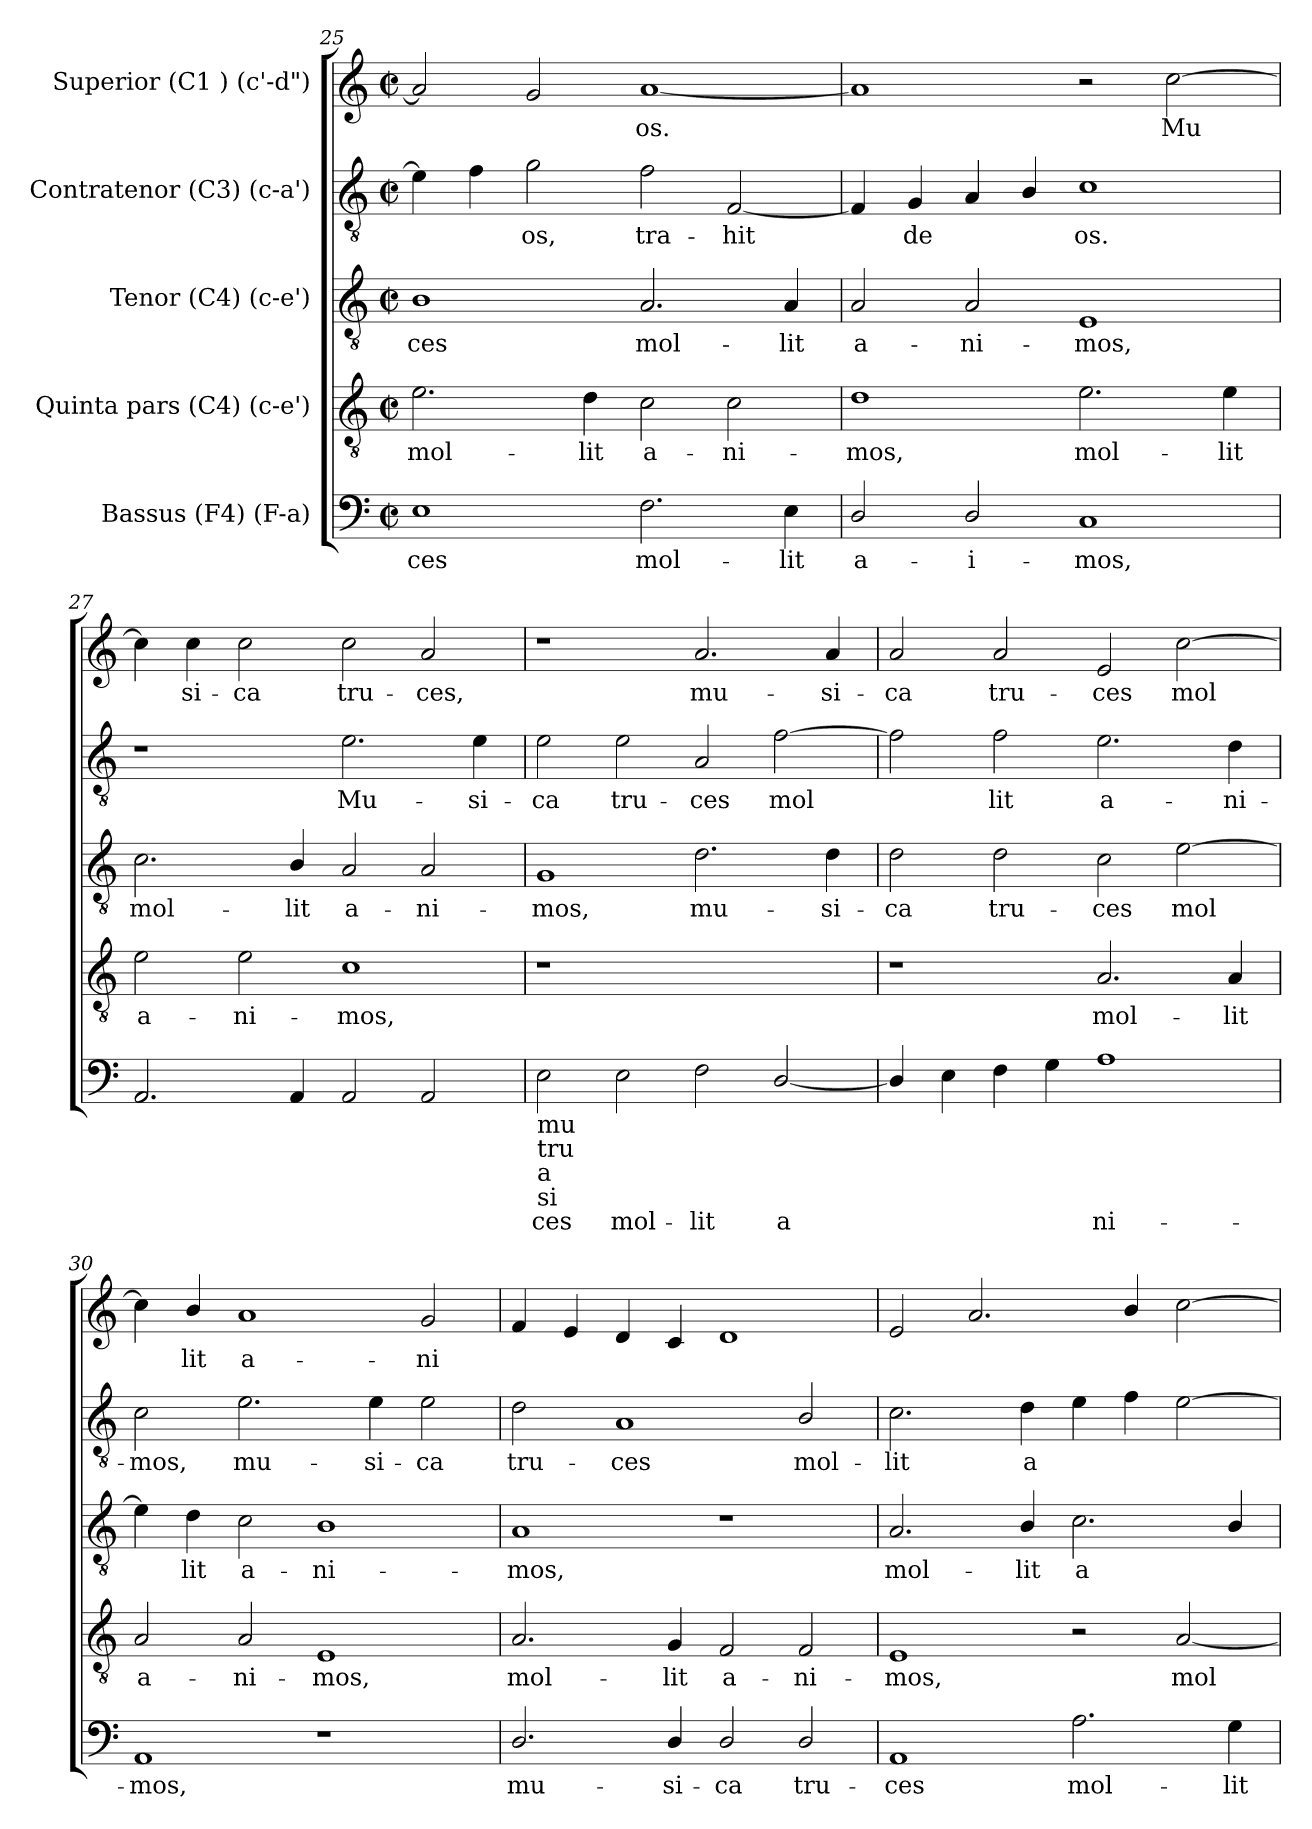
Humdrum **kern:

**kern	**text	**kern	**text	**kern	**text	**kern	**text	**kern	**text
*part5	*part5	*part4	*part4	*part3	*part3	*part2	*part2	*part1	*part1
*staff5	*staff5	*staff4	*staff4	*staff3	*staff3	*staff2	*staff2	*staff1	*staff1
*I"Bassus (F4)  (F-a)	*	*I"Quinta pars (C4)  (c-e')	*	*I"Tenor (C4)  (c-e')	*	*I"Contratenor (C3)  (c-a')	*	*I"Superior (C1 )  (c'-d")	*
*clefF4	*	*clefGv2	*	*clefGv2	*	*clefGv2	*	*clefG2	*
*k[]	*	*k[]	*	*k[]	*	*k[]	*	*k[]	*
*C:	*	*C:	*	*C:	*	*C:	*	*C:	*
*M2/2	*	*M2/2	*	*M2/2	*	*M2/2	*	*M2/2	*
*met(c|)	*	*met(c|)	*	*met(c|)	*	*met(c|)	*	*met(c|)	*
=25	=25	=25	=25	=25	=25	=25	=25	=25	=25
!	!LO:LY:b:cj	!	!LO:LY:b:cj	!	!LO:LY:b:cj	!	!LO:LY:b:cj	!	!LO:LY:b:cj
1E	-ces	2.e\	mol-	1B	-ces	4e\]	--	2a/]	--
!	!	!	!	!	!	!	!LO:LY:b:cj	!	!
.	.	.	.	.	.	4f\	--	.	.
!	!	!	!	!	!	!	!LO:LY:b:cj	!	!LO:LY:b:cj
.	.	.	.	.	.	2g\	-os,	2g/	--
!	!	!	!LO:LY:b:cj	!	!	!	!	!	!
.	.	4d\	-lit	.	.	.	.	.	.
!	!LO:LY:b:cj	!	!LO:LY:b:cj	!	!LO:LY:b:cj	!	!LO:LY:b:cj	!	!LO:LY:b:cj
2.F\	mol-	2c\	a-	2.A/	mol-	2f\	tra-	[<1a	-os.
!	!	!	!LO:LY:b:cj	!	!	!	!LO:LY:b:cj	!	!
.	.	2c\	-ni-	.	.	[<2F/	-hit	.	.
!	!LO:LY:b:cj	!	!	!	!LO:LY:b:cj	!	!	!	!
4E\	-lit	.	.	4A/	-lit	.	.	.	.
=26	=26	=26	=26	=26	=26	=26	=26	=26	=26
!	!LO:LY:b:cj	!	!LO:LY:b:cj	!	!LO:LY:b:cj	!	!LO:LY:b:cj	!	!LO:LY:b:cj
2D/	a-	1d	-mos,	2A/	a-	4F/]	.	1a]	.
!	!	!	!	!	!	!	!LO:LY:b:cj	!	!
.	.	.	.	.	.	4G/	de-	.	.
!	!LO:LY:b:cj	!	!	!	!LO:LY:b:cj	!	!LO:LY:b:cj	!	!
2D/	-i-	.	.	2A/	-ni-	4A/	--	.	.
!	!	!	!	!	!	!	!LO:LY:b:cj	!	!
.	.	.	.	.	.	4B/	--	.	.
!	!LO:LY:b:cj	!	!LO:LY:b:cj	!	!LO:LY:b:cj	!	!LO:LY:b:cj	!	!
1C	-mos,	2.e\	mol-	1E	-mos,	1c	-os.	2r	.
!	!	!	!	!	!	!	!	!	!LO:LY:b:cj
.	.	.	.	.	.	.	.	[>2cc\	Mu-
!	!	!	!LO:LY:b:cj	!	!	!	!	!	!
.	.	4e\	-lit	.	.	.	.	.	.
=27	=27	=27	=27	=27	=27	=27	=27	=27	=27
!	!LO:LY:b:cj	!	!LO:LY:b:cj	!	!LO:LY:b:cj	!	!	!	!LO:LY:b:cj
2.AA/	.	2e\	a-	2.c\	mol-	1r	.	4cc\]	--
!	!	!	!	!	!	!	!	!	!LO:LY:b:cj
.	.	.	.	.	.	.	.	4cc\	-si-
!	!	!	!LO:LY:b:cj	!	!	!	!	!	!LO:LY:b:cj
.	.	2e\	-ni-	.	.	.	.	2cc\	-ca
!	!LO:LY:b:cj	!	!	!	!LO:LY:b:cj	!	!	!	!
4AA/	.	.	.	4B/	-lit	.	.	.	.
!	!LO:LY:b:cj	!	!LO:LY:b:cj	!	!LO:LY:b:cj	!	!LO:LY:b:cj	!	!LO:LY:b:cj
2AA/	.	1c	-mos,	2A/	a-	2.e\	Mu-	2cc\	tru-
!	!LO:LY:b:cj	!	!	!	!LO:LY:b:cj	!	!	!	!LO:LY:b:cj
2AA/	.	.	.	2A/	-ni-	.	.	2a/	-ces,
!	!	!	!	!	!	!	!LO:LY:b:cj	!	!
.	.	.	.	.	.	4e\	-si-	.	.
!!LO:LB:g=z
=28	=28	=28	=28	=28	=28	=28	=28	=28	=28
!LO:TX:b:t=mu	!	!	!	!	!	!	!	!	!
!LO:TX:b:t=tru	!	!	!	!	!	!	!	!	!
!LO:TX:b:t=a	!	!	!	!	!	!	!	!	!
!LO:TX:b:t=si	!	!	!	!	!	!	!	!	!
!	!LO:LY:b:cj	!	!	!	!LO:LY:b:cj	!	!LO:LY:b:cj	!	!
2E\	ces	1r	.	1G	-mos,	2e\	-ca	1r	.
!	!LO:LY:b:cj	!	!	!	!	!	!LO:LY:b:cj	!	!
2E\	mol-	.	.	.	.	2e\	tru-	.	.
!	!LO:LY:b:cj	!	!	!	!LO:LY:b:cj	!	!LO:LY:b:cj	!	!LO:LY:b:cj
2F\	-lit	1ryy	.	2.d\	mu-	2A/	-ces	2.a/	mu-
!	!LO:LY:b:cj	!	!	!	!	!	!LO:LY:b:cj	!	!
[<2D/	a-	.	.	.	.	[>2f\	mol-	.	.
!	!	!	!	!	!LO:LY:b:cj	!	!	!	!LO:LY:b:cj
.	.	.	.	4d\	-si-	.	.	4a/	-si-
=29	=29	=29	=29	=29	=29	=29	=29	=29	=29
!	!LO:LY:b:cj	!	!	!	!LO:LY:b:cj	!	!LO:LY:b:cj	!	!LO:LY:b:cj
4D/]	--	1r	.	2d\	-ca	2f\]	--	2a/	-ca
!	!LO:LY:b:cj	!	!	!	!	!	!	!	!
4E\	--	.	.	.	.	.	.	.	.
!	!LO:LY:b:cj	!	!	!	!LO:LY:b:cj	!	!LO:LY:b:cj	!	!LO:LY:b:cj
4F\	--	.	.	2d\	tru-	2f\	-lit	2a/	tru-
!	!LO:LY:b:cj	!	!	!	!	!	!	!	!
4G\	--	.	.	.	.	.	.	.	.
!	!LO:LY:b:cj	!	!LO:LY:b:cj	!	!LO:LY:b:cj	!	!LO:LY:b:cj	!	!LO:LY:b:cj
1A	-ni-	2.A/	mol-	2c\	-ces	2.e\	a-	2e/	-ces
!	!	!	!	!	!LO:LY:b:cj	!	!	!	!LO:LY:b:cj
.	.	.	.	[>2e\	mol-	.	.	[>2cc\	mol-
!	!	!	!LO:LY:b:cj	!	!	!	!LO:LY:b:cj	!	!
.	.	4A/	-lit	.	.	4d\	-ni-	.	.
=30	=30	=30	=30	=30	=30	=30	=30	=30	=30
!	!LO:LY:b:cj	!	!LO:LY:b:cj	!	!LO:LY:b:cj	!	!LO:LY:b:cj	!	!LO:LY:b:cj
1AA	-mos,	2A/	a-	4e\]	--	2c\	-mos,	4cc\]	--
!	!	!	!	!	!LO:LY:b:cj	!	!	!	!LO:LY:b:cj
.	.	.	.	4d\	-lit	.	.	4b/	-lit
!	!	!	!LO:LY:b:cj	!	!LO:LY:b:cj	!	!LO:LY:b:cj	!	!LO:LY:b:cj
.	.	2A/	-ni-	2c\	a-	2.e\	mu-	1a	a-
!	!	!	!LO:LY:b:cj	!	!LO:LY:b:cj	!	!	!	!
1r	.	1E	-mos,	1B	-ni-	.	.	.	.
!	!	!	!	!	!	!	!LO:LY:b:cj	!	!
.	.	.	.	.	.	4e\	-si-	.	.
!	!	!	!	!	!	!	!LO:LY:b:cj	!	!LO:LY:b:cj
.	.	.	.	.	.	2e\	-ca	2g/	-ni-
=31	=31	=31	=31	=31	=31	=31	=31	=31	=31
!	!LO:LY:b:cj	!	!LO:LY:b:cj	!	!LO:LY:b:cj	!	!LO:LY:b:cj	!	!LO:LY:b:cj
2.D/	mu-	2.A/	mol-	1A	-mos,	2d\	tru-	4f/	--
!	!	!	!	!	!	!	!	!	!LO:LY:b:cj
.	.	.	.	.	.	.	.	4e/	--
!	!	!	!	!	!	!	!LO:LY:b:cj	!	!LO:LY:b:cj
.	.	.	.	.	.	1A	-ces	4d/	--
!	!LO:LY:b:cj	!	!LO:LY:b:cj	!	!	!	!	!	!LO:LY:b:cj
4D/	-si-	4G/	-lit	.	.	.	.	4c/	--
!	!LO:LY:b:cj	!	!LO:LY:b:cj	!	!	!	!	!	!LO:LY:b:cj
2D/	-ca	2F/	a-	1r	.	.	.	1d	--
!	!LO:LY:b:cj	!	!LO:LY:b:cj	!	!	!	!LO:LY:b:cj	!	!
2D/	tru-	2F/	-ni-	.	.	2B/	mol-	.	.
!!LO:PB:g=z
=32	=32	=32	=32	=32	=32	=32	=32	=32	=32
!	!LO:LY:b:cj	!	!LO:LY:b:cj	!	!LO:LY:b:cj	!	!LO:LY:b:cj	!	!LO:LY:b:cj
1AA	-ces	1E	-mos,	2.A/	mol-	2.c\	-lit	2e/	--
!	!	!	!	!	!	!	!	!	!LO:LY:b:cj
.	.	.	.	.	.	.	.	2.a/	--
!	!	!	!	!	!LO:LY:b:cj	!	!LO:LY:b:cj	!	!
.	.	.	.	4B/	-lit	4d\	a-	.	.
!	!LO:LY:b:cj	!	!	!	!LO:LY:b:cj	!	!LO:LY:b:cj	!	!
2.A\	mol-	2r	.	2.c\	a-	4e\	--	.	.
!	!	!	!	!	!	!	!LO:LY:b:cj	!	!LO:LY:b:cj
.	.	.	.	.	.	4f\	--	4b/	--
!	!	!	!LO:LY:b:cj	!	!	!	!LO:LY:b:cj	!	!LO:LY:b:cj
.	.	[<2A/	mol-	.	.	[>2e\	--	[>2cc\	--
!	!LO:LY:b:cj	!	!	!	!LO:LY:b:cj	!	!	!	!
4G\	-lit	.	.	4B/	--	.	.	.	.
=	=	=	=	=	=	=	=	=	=
*-	*-	*-	*-	*-	*-	*-	*-	*-	*-
